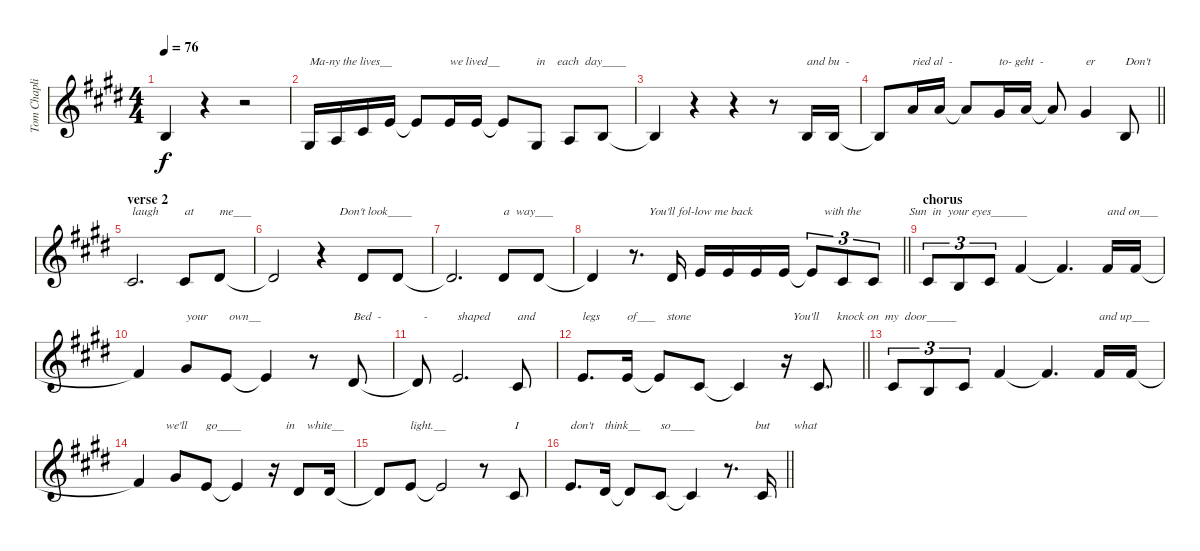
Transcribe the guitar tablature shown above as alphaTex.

\track ("Tom Chaplin (vocal)" "Tom Chapli") {instrument lead6voice}
\staff {score}
\tuning (E4 B3 G3 D3 A2 E2) {hide}
\ts (4 4)
\tempo 76
\clef g2
\ks e
0.2{t}.4{dy f} r.4 r.2 |
1.3.16{txt "Ma-ny the lives__"} 2.3.16 2.2.16 0.1.16 0.1{t}.8 9.3.16{txt "we lived__"} 0.1.16 0.1{t}.8 1.3.8{txt "in    each  day____"} 2.3.8 0.2.8 |
0.2{t}.4 r.4 r.4 r.8 0.2.16{txt "and bu  -  "} 0.2.16 |
\barLineRight lightlight
0.2{t}.8 5.1.16{txt "ried al  - "} 5.1.16 5.1{t}.8 4.1.16{txt "to- geht  -"} 5.1.16 5.1{t}.8 4.1.4{txt "er"} 0.2.8{txt "Don't"} |
\section ("" "verse 2")
2.2.2{d txt "laugh"} 2.2.8{txt "at"} 4.2.8{txt "me___"} |
4.2{t}.2 r.4{txt "      Don't look____"} 4.2.8 4.2.8 |
4.2{t}.2{d} 4.2.8{txt "a  way___"} 4.2.8 |
\barLineRight lightlight
4.2{t}.4 r.8{d txt "     You'll fol-low me back"} 4.2.16 0.1.16 0.1.16 0.1.16 0.1.16 0.1{t}.8{tu (3 2) txt "    with the"} 2.2.8{tu (3 2)} 2.2.8{tu (3 2) txt "            Sun  in  your eyes______"} |
\section ("" "chorus")
2.2.8{tu (3 2)} 0.2.8{tu (3 2)} 2.2.8{tu (3 2)} 2.1.4 2.1{t}.4{d} 2.1.16{txt "and on___"} 2.1.16 |
2.1{t}.4 4.1.8{txt "your"} 0.1.8{txt " own__"} 0.1{t}.4 r.8 4.2.8{txt "Bed  -"} |
4.2{t}.8{txt "  -  "} 0.1.2{d txt "shaped"} 11.4.8{txt "and"} |
\barLineRight lightlight
0.1.8{d txt "legs"} 0.1.16{txt "of___    stone"} 0.1{t}.8 2.2.8 2.2{t}.4 r.16{txt "  You'll      knock on  my  door_____"} 2.2.8{d} |
2.2.8{tu (3 2)} 0.2.8{tu (3 2)} 2.2.8{tu (3 2)} 7.2.4 7.2{t}.4{d} 2.1.16{txt "and up___"} 2.1.16 |
2.1{t}.4{txt "         we'll"} 4.1.8 0.1.8{txt "go____"} 0.1{t}.4 r.16{txt "    in    white__"} 4.2.8 4.2.16 |
4.2{t}.8 0.1.8{txt "light.__"} 0.1{t}.2 r.8 2.2.8{txt "I"} |
\barLineRight lightlight
0.1.8{d txt "don't"} 4.2.16{txt "think__"} 4.2{t}.8 2.2.8{txt "so____"} 2.2{t}.4 r.8{d txt "         but        what"} 2.2.16
